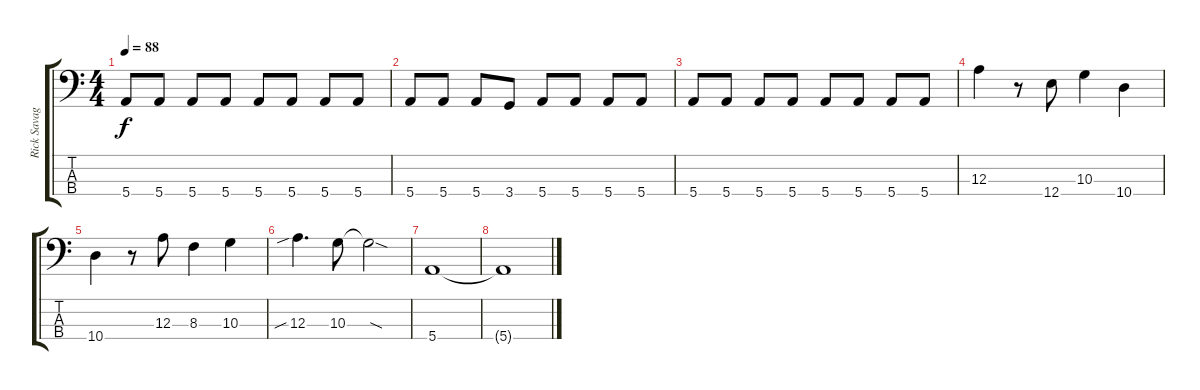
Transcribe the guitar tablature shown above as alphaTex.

\track ("Rick Savage" "Rick Savag") {instrument electricbassfinger}
\staff {score tabs}
\tuning (G2 D2 A1 E1) {hide}
\ts (4 4)
\tempo 88
\clef f4
\ks c
5.4.8{dy f} 5.4.8 5.4.8 5.4.8 5.4.8 5.4.8 5.4.8 5.4.8 |
5.4.8 5.4.8 5.4.8 3.4.8 5.4.8 5.4.8 5.4.8 5.4.8 |
5.4.8 5.4.8 5.4.8 5.4.8 5.4.8 5.4.8 5.4.8 5.4.8 |
12.3.4 r.8 12.4.8 10.3.4 10.4.4 |
10.4.4 r.8 12.3.8 8.3.4 10.3.4 |
12.3{sib}.4{d} 10.3.8 10.3{sod t}.2 |
5.4.1 |
5.4{t}.1
